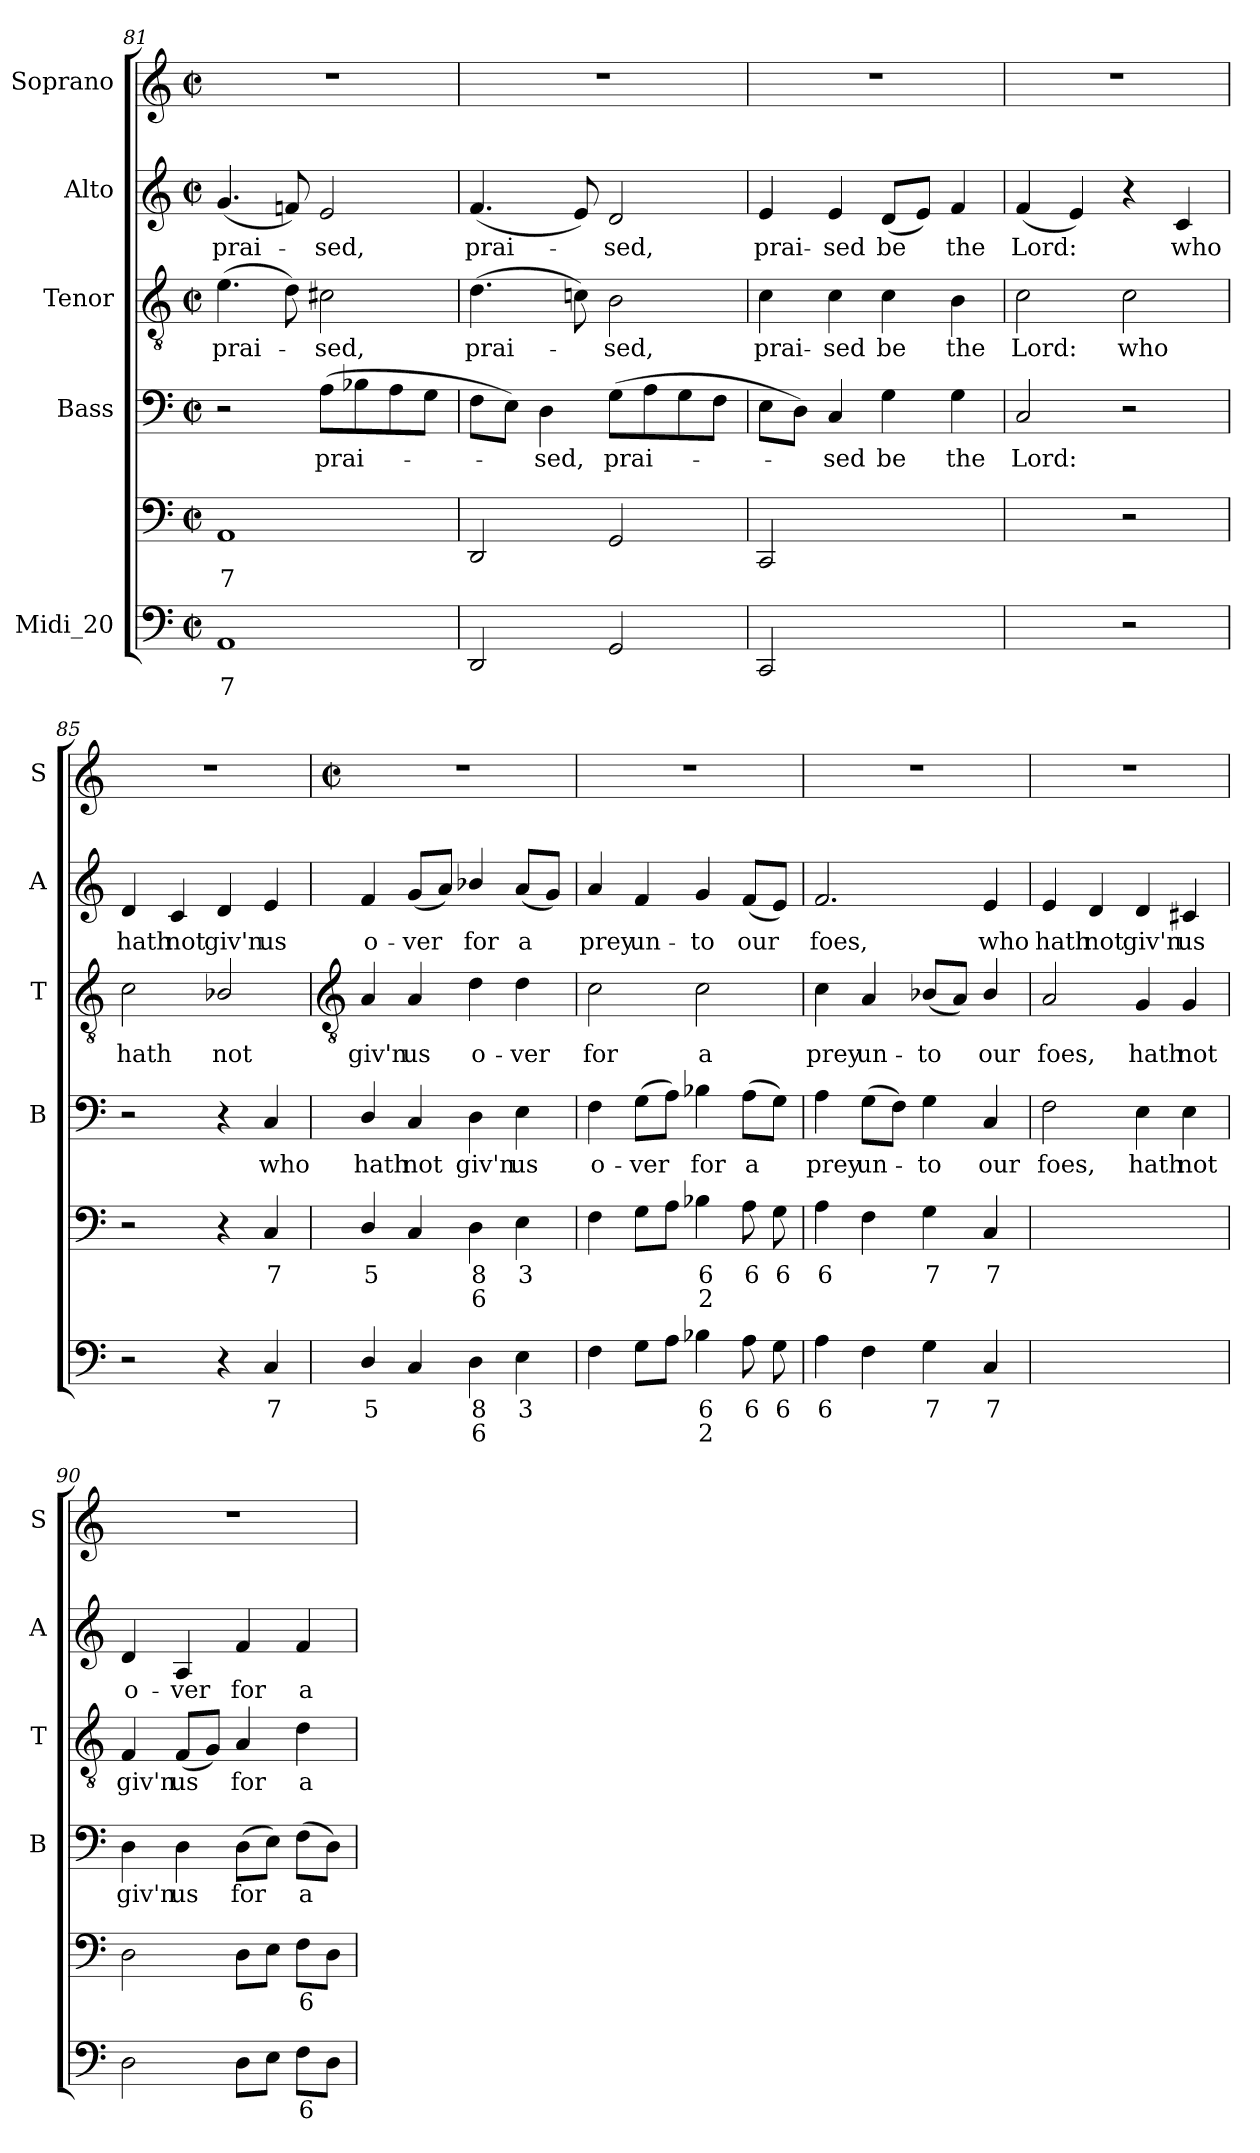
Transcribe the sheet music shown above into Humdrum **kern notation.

**kern	**text	**text	**kern	**text	**text	**kern	**text	**kern	**text	**kern	**text	**kern
*part5	*part5	*part5	*part5	*part5	*part5	*part4	*part4	*part3	*part3	*part2	*part2	*part1
*staff6	*staff6	*staff6	*staff5	*staff5	*staff5	*staff4	*staff4	*staff3	*staff3	*staff2	*staff2	*staff1
*I"Midi_20	*	*	*	*	*	*I"Bass	*	*I"Tenor	*	*I"Alto	*	*I"Soprano
*	*	*	*	*	*	*I'B	*	*I'T	*	*I'A	*	*I'S
!!LO:LB:g=z
*	*	*	*clefF4	*	*	*clefF4	*	*clefGv2	*	*clefG2	*	*clefG2
*k[]	*	*	*k[]	*	*	*k[]	*	*k[]	*	*k[]	*	*k[]
*C:	*	*	*C:	*	*	*C:	*	*C:	*	*C:	*	*C:
*M2/2	*	*	*M2/2	*	*	*M2/2	*	*M2/2	*	*M2/2	*	*M2/2
*met(c|)	*	*	*met(c|)	*	*	*met(c|)	*	*met(c|)	*	*met(c|)	*	*met(c|)
=81	=81	=81	=81	=81	=81	=81	=81	=81	=81	=81	=81	=81
!	!LO:LY:b	!	!	!LO:LY:b	!	!	!	!	!LO:LY:b	!	!LO:LY:b	!
1AA	7	.	1AA	7	.	2r	.	(>4.e	prai-	(<4.g	prai-	1r
.	.	.	.	.	.	.	.	8d)	.	8fn)	.	.
!	!	!	!	!	!	!	!LO:LY:b	!	!LO:LY:b	!	!LO:LY:b	!
.	.	.	.	.	.	(>8AL	prai-	2c#X	sed,	2e	sed,	.
.	.	.	.	.	.	8B-X	.	.	.	.	.	.
.	.	.	.	.	.	8A	.	.	.	.	.	.
.	.	.	.	.	.	8GJ	.	.	.	.	.	.
=82	=82	=82	=82	=82	=82	=82	=82	=82	=82	=82	=82	=82
!	!	!	!	!	!	!	!	!	!LO:LY:b	!	!LO:LY:b	!
2DD	.	.	2DD	.	.	8FL	.	(>4.d	prai-	(<4.f	prai-	1r
.	.	.	.	.	.	8EJ)	.	.	.	.	.	.
!	!	!	!	!	!	!	!LO:LY:b	!	!	!	!	!
.	.	.	.	.	.	4D	sed,	.	.	.	.	.
.	.	.	.	.	.	.	.	8cn)	.	8e)	.	.
!	!	!	!	!	!	!	!LO:LY:b	!	!LO:LY:b	!	!LO:LY:b	!
2GG	.	.	2GG	.	.	(>8GL	prai-	2B	sed,	2d	sed,	.
.	.	.	.	.	.	8A	.	.	.	.	.	.
.	.	.	.	.	.	8G	.	.	.	.	.	.
.	.	.	.	.	.	8FJ	.	.	.	.	.	.
=83	=83	=83	=83	=83	=83	=83	=83	=83	=83	=83	=83	=83
!	!	!	!	!	!	!	!	!	!LO:LY:b	!	!LO:LY:b	!
2CC	.	.	2CC	.	.	8EL	.	4c	prai-	4e	prai-	1r
.	.	.	.	.	.	8DJ)	.	.	.	.	.	.
!	!	!	!	!	!	!	!LO:LY:b	!	!LO:LY:b	!	!LO:LY:b	!
.	.	.	.	.	.	4C	sed	4c	-sed	4e	-sed	.
!	!LO:LY:b	!LO:LY:b	!	!LO:LY:b	!LO:LY:b	!	!LO:LY:b	!	!LO:LY:b	!	!LO:LY:b	!
[4GGyy	5	4	[4GGyy	5	4	4G	be	4c	be	(<8dL	be	.
.	.	.	.	.	.	.	.	.	.	8eJ)	.	.
!	!LO:LY:b	!LO:LY:b	!	!LO:LY:b	!LO:LY:b	!	!LO:LY:b	!	!LO:LY:b	!	!LO:LY:b	!
4GGyy]	7	3	4GGyy]	7	3	4G	the	4B	the	4f	the	.
=84	=84	=84	=84	=84	=84	=84	=84	=84	=84	=84	=84	=84
!	!LO:LY:b	!	!	!LO:LY:b	!	!	!LO:LY:b	!	!LO:LY:b	!	!LO:LY:b	!
[4Cyy	4	.	[4Cyy	4	.	2C	Lord:	2c	Lord:	(<4f	Lord:	1r
!	!LO:LY:b	!	!	!LO:LY:b	!	!	!	!	!	!	!	!
4Cyy]	3	.	4Cyy]	3	.	.	.	.	.	4e)	.	.
!	!	!	!	!	!	!	!	!	!LO:LY:b	!	!	!
2r	.	.	2r	.	.	2r	.	2c	who	4r	.	.
!	!	!	!	!	!	!	!	!	!	!	!LO:LY:b	!
.	.	.	.	.	.	.	.	.	.	4c	who	.
=85	=85	=85	=85	=85	=85	=85	=85	=85	=85	=85	=85	=85
!	!	!	!	!	!	!	!	!	!LO:LY:b	!	!LO:LY:b	!
2r	.	.	2r	.	.	2r	.	2c	hath	4d	hath	1r
!	!	!	!	!	!	!	!	!	!	!	!LO:LY:b	!
.	.	.	.	.	.	.	.	.	.	4c	not	.
!	!	!	!	!	!	!	!	!	!LO:LY:b	!	!LO:LY:b	!
4r	.	.	4r	.	.	4r	.	2B-X/	not	4d	giv'n	.
!	!LO:LY:b	!	!	!LO:LY:b	!	!	!LO:LY:b	!	!	!	!LO:LY:b	!
4C	7	.	4C	7	.	4C	who	.	.	4e	us	.
!!LO:LB:g=z
=86	=86	=86	=86	=86	=86	=86	=86	=86	=86	=86	=86	=86
*	*	*	*	*	*	*	*	*clefGv2	*	*	*	*
*	*	*	*	*	*	*	*	*	*	*	*	*M2/2
*	*	*	*	*	*	*	*	*	*	*	*	*met(c|)
!	!LO:LY:b	!	!	!LO:LY:b	!	!	!LO:LY:b	!	!LO:LY:b	!	!LO:LY:b	!
4D/	5	.	4D/	5	.	4D/	hath	4A	giv'n	4f	o-	1r
!	!	!	!	!	!	!	!LO:LY:b	!	!LO:LY:b	!	!LO:LY:b	!
4C	.	.	4C	.	.	4C	not	4A	us	(<8gL	-ver	.
.	.	.	.	.	.	.	.	.	.	8aJ)	.	.
!	!LO:LY:b	!LO:LY:b	!	!LO:LY:b	!LO:LY:b	!	!LO:LY:b	!	!LO:LY:b	!	!LO:LY:b	!
4D	8	6	4D	8	6	4D	giv'n	4d	o-	4b-X/	for	.
!	!LO:LY:b	!	!	!LO:LY:b	!	!	!LO:LY:b	!	!LO:LY:b	!	!LO:LY:b	!
4E	3	.	4E	3	.	4E	us	4d	-ver	(<8aL	a	.
.	.	.	.	.	.	.	.	.	.	8gJ)	.	.
=87	=87	=87	=87	=87	=87	=87	=87	=87	=87	=87	=87	=87
!	!	!	!	!	!	!	!LO:LY:b	!	!LO:LY:b	!	!LO:LY:b	!
4F	.	.	4F	.	.	4F	o-	2c	for	4a	prey	1r
!	!	!	!	!	!	!	!LO:LY:b	!	!	!	!LO:LY:b	!
8GL	.	.	8GL	.	.	(>8GL	-ver	.	.	4f	un-	.
8AJ	.	.	8AJ	.	.	8AJ)	.	.	.	.	.	.
!	!LO:LY:b	!LO:LY:b	!	!LO:LY:b	!LO:LY:b	!	!LO:LY:b	!	!LO:LY:b	!	!LO:LY:b	!
4B-X	6	2	4B-X	6	2	4B-X	for	2c	a	4g	-to	.
!	!LO:LY:b	!	!	!LO:LY:b	!	!	!LO:LY:b	!	!	!	!LO:LY:b	!
8A	6	.	8A	6	.	(>8AL	a	.	.	(<8fL	our	.
!	!LO:LY:b	!	!	!LO:LY:b	!	!	!	!	!	!	!	!
8G	6	.	8G	6	.	8GJ)	.	.	.	8eJ)	.	.
=88	=88	=88	=88	=88	=88	=88	=88	=88	=88	=88	=88	=88
!	!LO:LY:b	!	!	!LO:LY:b	!	!	!LO:LY:b	!	!LO:LY:b	!	!LO:LY:b	!
4A	6	.	4A	6	.	4A	prey	4c	prey	2.f	foes,	1r
!	!	!	!	!	!	!	!LO:LY:b	!	!LO:LY:b	!	!	!
4F	.	.	4F	.	.	(>8GL	un-	4A	un-	.	.	.
.	.	.	.	.	.	8FJ)	.	.	.	.	.	.
!	!LO:LY:b	!	!	!LO:LY:b	!	!	!LO:LY:b	!	!LO:LY:b	!	!	!
4G	7	.	4G	7	.	4G	to	(<8B-XL	-to	.	.	.
.	.	.	.	.	.	.	.	8AJ)	.	.	.	.
!	!LO:LY:b	!	!	!LO:LY:b	!	!	!LO:LY:b	!	!LO:LY:b	!	!LO:LY:b	!
4C	7	.	4C	7	.	4C	our	4B-/	our	4e	who	.
=89	=89	=89	=89	=89	=89	=89	=89	=89	=89	=89	=89	=89
!	!LO:LY:b	!	!	!LO:LY:b	!	!	!LO:LY:b	!	!LO:LY:b	!	!LO:LY:b	!
[4Fyy	7	.	[4Fyy	7	.	2F	foes,	2A	foes,	4e	hath	1r
!	!LO:LY:b	!	!	!LO:LY:b	!	!	!	!	!	!	!LO:LY:b	!
4Fyy]	6	.	4Fyy]	6	.	.	.	.	.	4d	not	.
!	!LO:LY:b	!	!	!LO:LY:b	!	!	!LO:LY:b	!	!LO:LY:b	!	!LO:LY:b	!
[4Eyy	7	.	[4Eyy	7	.	4E	hath	4G	hath	4d	giv'n	.
!	!LO:LY:b	!	!	!LO:LY:b	!	!	!LO:LY:b	!	!LO:LY:b	!	!LO:LY:b	!
4Eyy]	6	.	4Eyy]	6	.	4E	not	4G	not	4c#X	us	.
=90	=90	=90	=90	=90	=90	=90	=90	=90	=90	=90	=90	=90
!	!	!	!	!	!	!	!LO:LY:b	!	!LO:LY:b	!	!LO:LY:b	!
2D	.	.	2D	.	.	4D	giv'n	4F	giv'n	4d	o-	1r
!	!	!	!	!	!	!	!LO:LY:b	!	!LO:LY:b	!	!LO:LY:b	!
.	.	.	.	.	.	4D	us	(<8FL	us	4A	-ver	.
.	.	.	.	.	.	.	.	8GJ)	.	.	.	.
!	!	!	!	!	!	!	!LO:LY:b	!	!LO:LY:b	!	!LO:LY:b	!
8DL	.	.	8DL	.	.	(>8DL	for	4A	for	4f	for	.
8EJ	.	.	8EJ	.	.	8EJ)	.	.	.	.	.	.
!	!LO:LY:b	!	!	!LO:LY:b	!	!	!LO:LY:b	!	!LO:LY:b	!	!LO:LY:b	!
8FL	6	.	8FL	6	.	(>8FL	a	4d	a	4f	a	.
8DJ	.	.	8DJ	.	.	8DJ)	.	.	.	.	.	.
=	=	=	=	=	=	=	=	=	=	=	=	=
*-	*-	*-	*-	*-	*-	*-	*-	*-	*-	*-	*-	*-
